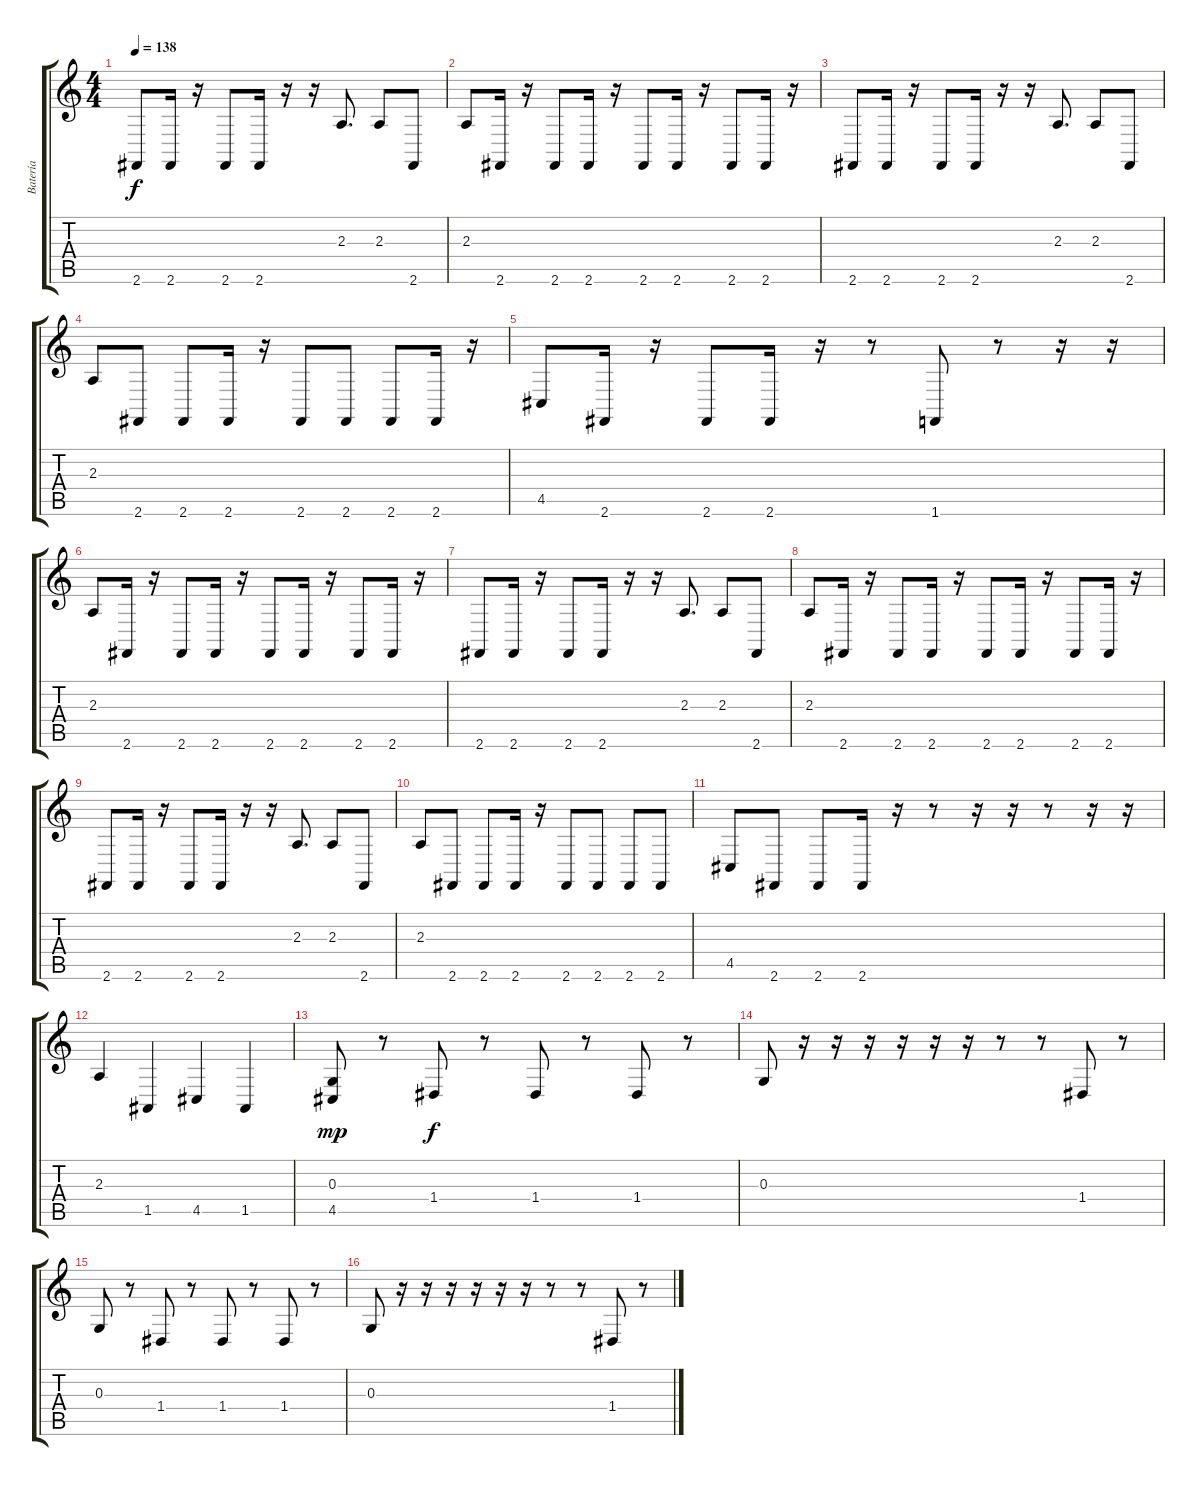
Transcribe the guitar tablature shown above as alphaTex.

\track ("Batería" "Batería") {instrument melodictom}
\staff {score tabs}
\tuning (E4 B3 G3 D3 A2 E2) {hide}
\ts (4 4)
\tempo 138
\clef g2
\ks c
2.6.8{dy f} 2.6.16 r.16 2.6.8 2.6.16 r.16 r.16 2.3.8{d} 2.3.8 2.6.8 |
2.3.8 2.6.16 r.16 2.6.8 2.6.16 r.16 2.6.8 2.6.16 r.16 2.6.8 2.6.16 r.16 |
2.6.8 2.6.16 r.16 2.6.8 2.6.16 r.16 r.16 2.3.8{d} 2.3.8 2.6.8 |
2.3.8 2.6.8 2.6.8 2.6.16 r.16 2.6.8 2.6.8 2.6.8 2.6.16 r.16 |
4.5.8 2.6.16 r.16 2.6.8 2.6.16 r.16 r.8 1.6.8 r.8 r.16 r.16 |
2.3.8 2.6.16 r.16 2.6.8 2.6.16 r.16 2.6.8 2.6.16 r.16 2.6.8 2.6.16 r.16 |
2.6.8 2.6.16 r.16 2.6.8 2.6.16 r.16 r.16 2.3.8{d} 2.3.8 2.6.8 |
2.3.8 2.6.16 r.16 2.6.8 2.6.16 r.16 2.6.8 2.6.16 r.16 2.6.8 2.6.16 r.16 |
2.6.8 2.6.16 r.16 2.6.8 2.6.16 r.16 r.16 2.3.8{d} 2.3.8 2.6.8 |
2.3.8 2.6.8 2.6.8 2.6.16 r.16 2.6.8 2.6.8 2.6.8 2.6.8 |
4.5.8 2.6.8 2.6.8 2.6.16 r.16 r.8 r.16 r.16 r.8 r.16 r.16 |
2.3.4 1.5.4 4.5.4 1.5.4 |
(0.3 4.5).8{dy mp} r.8 1.4.8{dy f} r.8 1.4.8 r.8 1.4.8 r.8 |
0.3.8 r.16 r.16 r.16 r.16 r.16 r.16 r.8 r.8 1.4.8 r.8 |
0.3.8 r.8 1.4.8 r.8 1.4.8 r.8 1.4.8 r.8 |
0.3.8 r.16 r.16 r.16 r.16 r.16 r.16 r.8 r.8 1.4.8 r.8
